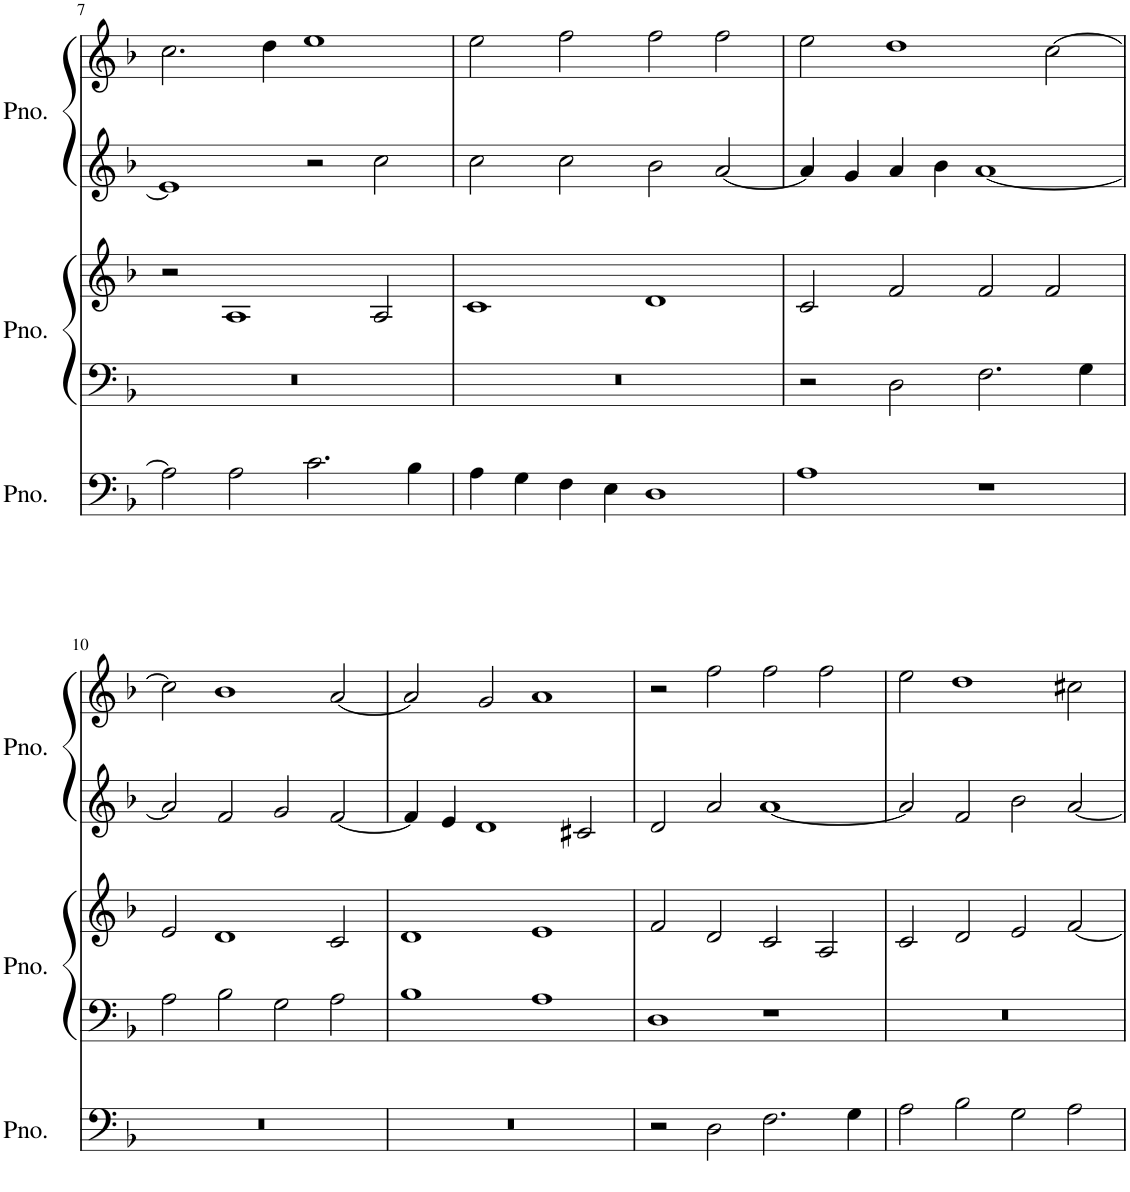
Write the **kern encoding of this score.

**kern	**kern	**kern	**kern	**kern
*part3	*part2	*part2	*part1	*part1
*staff5	*staff4	*staff3	*staff2	*staff1
*I"Piano	*I"Piano	*	*I"Piano	*
*I'Pno.	*I'Pno.	*	*I'Pno.	*
!!LO:PB:g=z
*clefF4	*clefF4	*clefG2	*clefG2	*clefG2
*k[b-]	*k[b-]	*k[b-]	*k[b-]	*k[b-]
*M4/2	*M4/2	*M4/2	*M4/2	*M4/2
=7	=7	=7	=7	=7
2A\]	0r	2r	1e]	2.cc\
2A\	.	1A	.	.
.	.	.	.	4dd\
2.c\	.	.	2r	1ee
.	.	2A/	2cc\	.
4B-\	.	.	.	.
=8	=8	=8	=8	=8
4A\	0r	1c	2cc\	2ee\
4G\	.	.	.	.
4F\	.	.	2cc\	2ff\
4E\	.	.	.	.
1D	.	1d	2b-\	2ff\
.	.	.	[2a/	2ff\
=9	=9	=9	=9	=9
1A	2r	2c/	4a/]	2ee\
.	.	.	4g/	.
.	2D\	2f/	4a/	1dd
.	.	.	4b-\	.
1r	2.F\	2f/	[1a	.
.	.	2f/	.	[2cc\
.	4G\	.	.	.
!!LO:LB:g=z
=10	=10	=10	=10	=10
0r	2A\	2e/	2a/]	2cc\]
.	2B-\	1d	2f/	1b-
.	2G\	.	2g/	.
.	2A\	2c/	[2f/	[2a/
=11	=11	=11	=11	=11
0r	1B-	1d	4f/]	2a/]
.	.	.	4e/	.
.	.	.	1d	2g/
.	1A	1e	.	1a
.	.	.	2c#X/	.
=12	=12	=12	=12	=12
2r	1D	2f/	2d/	2r
2D\	.	2d/	2a/	2ff\
2.F\	1r	2c/	[1a	2ff\
.	.	2A/	.	2ff\
4G\	.	.	.	.
=13	=13	=13	=13	=13
2A\	0r	2c/	2a/]	2ee\
2B-\	.	2d/	2f/	1dd
2G\	.	2e/	2b-\	.
2A\	.	[2f/	[2a/	2cc#X\
=	=	=	=	=
*-	*-	*-	*-	*-
